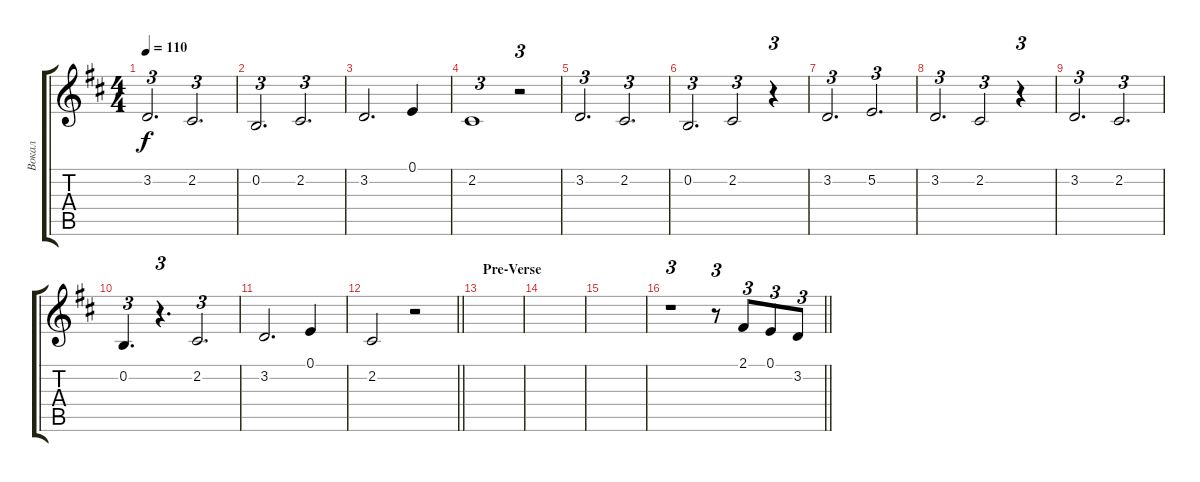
\track ("Вокал" "Вокал") {instrument pad7halo}
\staff {score tabs}
\tuning (E4 B3 G3 D3 A2 E2) {hide}
\ts (4 4)
\tempo 110
\clef g2
\ks bminor
3.2.2{d tu (3 2) dy f} 2.2.2{d tu (3 2)} |
0.2.2{d tu (3 2)} 2.2.2{d tu (3 2)} |
3.2.2{d} 0.1.4 |
2.2.1{tu (3 2)} r.2{tu (3 2)} |
3.2.2{d tu (3 2)} 2.2.2{d tu (3 2)} |
0.2.2{d tu (3 2)} 2.2.2{tu (3 2)} r.4{tu (3 2)} |
3.2.2{d tu (3 2)} 5.2.2{d tu (3 2)} |
3.2.2{d tu (3 2)} 2.2.2{tu (3 2)} r.4{tu (3 2)} |
3.2.2{d tu (3 2)} 2.2.2{d tu (3 2)} |
0.2.4{d tu (3 2)} r.4{d tu (3 2)} 2.2.2{d tu (3 2)} |
3.2.2{d} 0.1.4 |
\barLineRight lightlight
2.2.2 r.2 |
\section ("" "Pre-Verse")
|
|
|
\barLineRight lightlight
r.1{tu (3 2)} r.8{tu (3 2)} 2.1.8{tu (3 2)} 0.1.8{tu (3 2)} 3.2.8{tu (3 2)}
